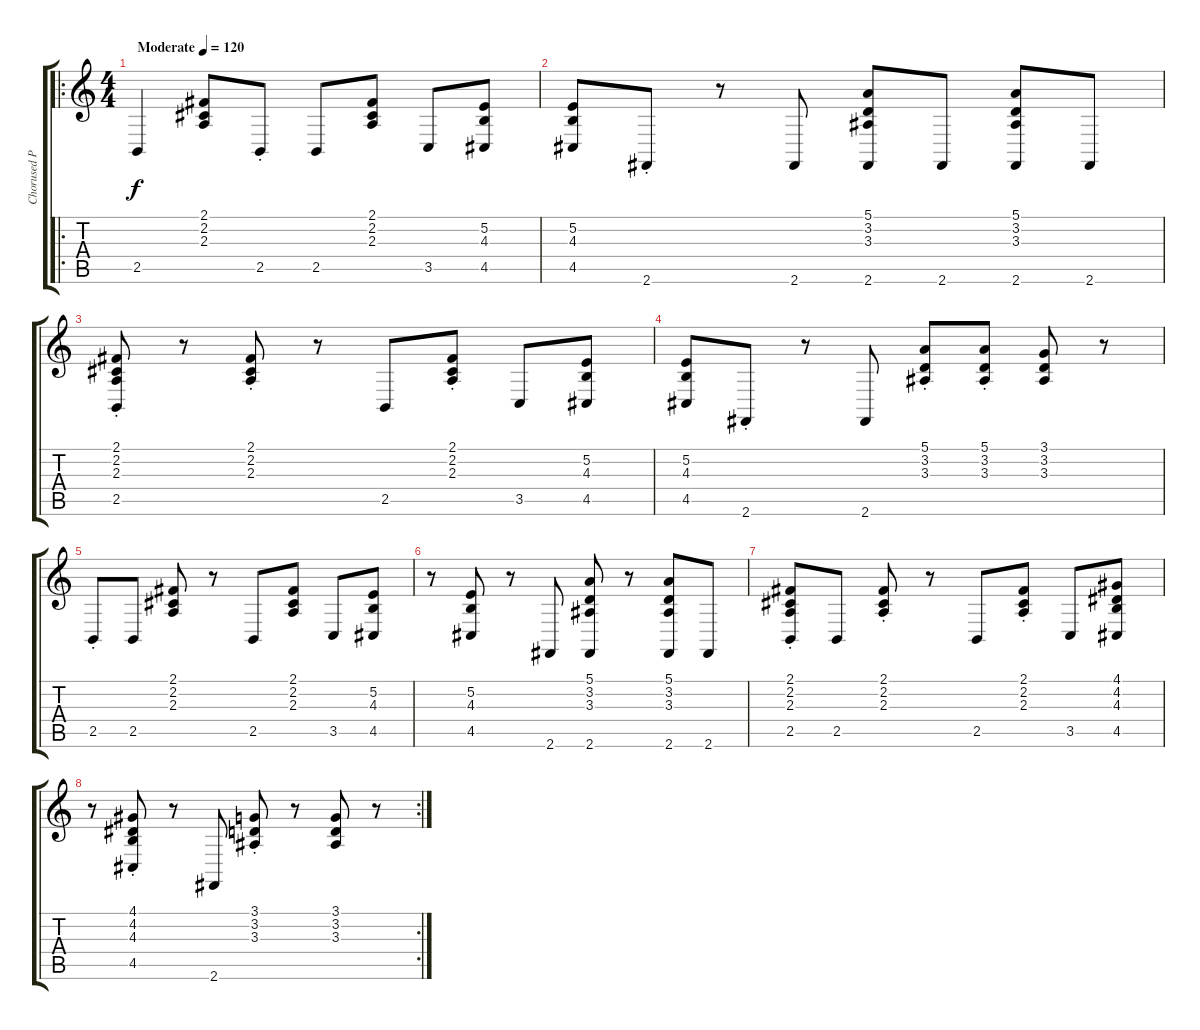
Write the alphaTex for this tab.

\track ("Chorused Piano" "Chorused P") {instrument acousticgrandpiano}
\staff {score tabs}
\tuning (E4 B3 G3 D3 A2 E2) {hide}
\ro
\ts (4 4)
\tempo (120 "Moderate")
\clef g2
\ks c
2.5.4{dy f instrument acousticgrandpiano} (2.1 2.2 2.3).8 2.5{st}.8 2.5.8 (2.1 2.2 2.3).8 3.5.8 (5.2 4.3 4.5).8 |
(5.2 4.3 4.5).8 2.6{st}.8 r.8 2.6.8 (5.1 3.2 3.3 2.6).8 2.6.8 (5.1 3.2 3.3 2.6).8 2.6.8 |
(2.1{st} 2.2{st} 2.3{st} 2.5{st}).8 r.8 (2.1{st} 2.2{st} 2.3{st}).8 r.8 2.5.8 (2.1{st} 2.2{st} 2.3{st}).8 3.5.8 (5.2 4.3 4.5).8 |
(5.2 4.3 4.5).8 2.6{st}.8 r.8 2.6.8 (5.1{st} 3.2{st} 3.3{st}).8 (5.1{st} 3.2{st} 3.3{st}).8 (3.1 3.2 3.3).8 r.8 |
2.5{st}.8 2.5.8 (2.1 2.2 2.3).8 r.8 2.5.8 (2.1 2.2 2.3).8 3.5.8 (5.2 4.3 4.5).8 |
r.8 (5.2 4.3 4.5).8 r.8 2.6.8 (5.1 3.2 3.3 2.6).8 r.8 (5.1 3.2 3.3 2.6).8 2.6.8 |
(2.1{st} 2.2{st} 2.3{st} 2.5{st}).8 2.5.8 (2.1{st} 2.2{st} 2.3{st}).8 r.8 2.5.8 (2.1{st} 2.2{st} 2.3{st}).8 3.5.8 (4.1 4.2 4.3 4.5).8 |
\rc 2
r.8 (4.1{st} 4.2{st} 4.3{st} 4.5).8 r.8 2.6.8 (3.1{st} 3.2{st} 3.3{st}).8 r.8 (3.1 3.2 3.3).8 r.8
